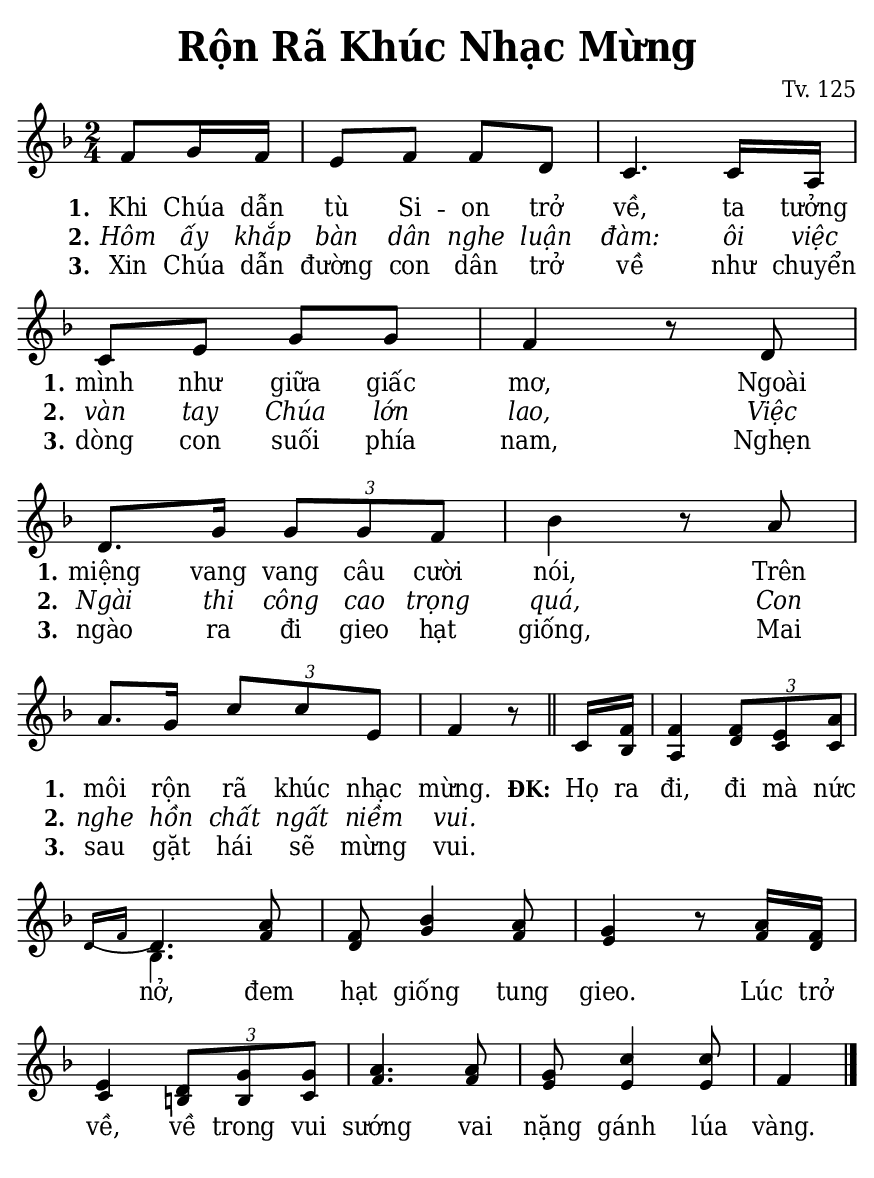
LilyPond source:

% Cài đặt chung\
\version "2.22.1"
\include "english.ly"

\header {
  title = \markup { \fontsize #1 "Rộn Rã Khúc Nhạc Mừng" }
  composer = "Tv. 125"
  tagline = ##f
}

% Nhạc phiên khúc
nhacPhienKhucSop = \relative c' {
  \partial 4 f8 g16 f |
  e8 f f d |
  c4. c16 a |
  c8 e g g |
  f4 r8 d |
  d8. g16 \tuplet 3/2 { g8 g f } |
  bf4 r8 a |
  a8. g16 \tuplet 3/2 { c8 c e, } |
  f4 r8 \bar "||"
  
  <> \tweak extra-offset #'(-6.5 . -2.3) _\markup { \bold "ĐK:" }
  c16 f |
  f4 \tuplet 3/2 { f8 e a } |
  \slashedGrace { d,16
                  \tweak extra-offset #'(0 . 1.2)
                  _(f } d4.) a'8 |
  f bf4 a8 |
  g4 r8 a16 f |
  e4 \tuplet 3/2 { d8 g g } |
  a4. a8 |
  g c4 c8 |
  f,4 \bar "|."
}

nhacPhienKhucAlto = \relative c' {
  r4 |
  R2*7
  r4.
  c16 bf |
  a4 \tuplet 3/2 { d8 c c } |
  bf4. f'8 |
  d g4 f8 |
  e4 r8 f16 d |
  c4 \tuplet 3/2 { b!8 b c } |
  f4. f8 |
  e e4 e8 |
  f4
}

% Lời phiên khúc
loiPhienKhucSop = \lyrics {
  <<
    {
      \set stanza = "1."
      Khi Chúa dẫn tù Si -- on trở về,
      ta tưởng mình như giữa giấc mơ,
      Ngoài miệng vang vang câu cười nói,
      Trên môi rộn rã khúc nhạc mừng.
    }
    \new Lyrics {
	    \set associatedVoice = "beSop"
	    \set stanza = "2."
      \override Lyrics.LyricText.font-shape = #'italic
	    Hôm ấy khắp bàn dân nghe luận đàm:
	    ôi việc vàn tay Chúa lớn lao,
	    Việc Ngài thi công cao trọng quá,
	    Con nghe hồn chất ngất niềm vui.
    }
    \new Lyrics {
	    \set associatedVoice = "beSop"
	    \set stanza = "3."
	    Xin Chúa dẫn đường con dân trở về
	    như chuyển dòng con suối phía nam,
	    Nghẹn ngào ra đi gieo hạt giống,
	    Mai sau gặt hái sẽ mừng vui.
    }
  >>
  %\set stanza = "ĐK:"
  \set stanza = ""
  Họ ra đi, đi mà nức nở,
  đem hạt giống tung gieo.
  Lúc trở về, về trong vui sướng
  vai nặng gánh lúa vàng.
}

% Dàn trang
\paper {
  #(set-paper-size "a5")
  top-margin = 3\mm
  bottom-margin = 3\mm
  left-margin = 3\mm
  right-margin = 3\mm
  indent = #0
  #(define fonts
	 (make-pango-font-tree "Deja Vu Serif Condensed"
	 		       "Deja Vu Serif Condensed"
			       "Deja Vu Serif Condensed"
			       (/ 20 20)))
  print-page-number = ##f
  system-system-spacing = #'((basic-distance . 0.1) (padding . 2.5))
}

TongNhip = {
  \key f \major \time 2/4
  \set Timing.beamExceptions = #'()
  \set Timing.baseMoment = #(ly:make-moment 1/4)
}

% mã nguồn cho những chức năng chưa hỗ trợ trong phiên bản lilypond hiện tại
% cung cấp bởi cộng đồng lilypond khi gửi email đến lilypond-user@gnu.org
% Đổi kích thước nốt cho bè phụ
notBePhu =
#(define-music-function (font-size music) (number? ly:music?)
   (for-some-music
     (lambda (m)
       (if (music-is-of-type? m 'rhythmic-event)
           (begin
             (set! (ly:music-property m 'tweaks)
                   (cons `(font-size . ,font-size)
                         (ly:music-property m 'tweaks)))
             #t)
           #f))
     music)
   music)

% in số phiên khúc trên mỗi dòng
#(define (add-grob-definition grob-name grob-entry)
    (set! all-grob-descriptions
          (cons ((@@ (lily) completize-grob-entry)
                 (cons grob-name grob-entry))
                all-grob-descriptions)))

#(add-grob-definition
   'StanzaNumberSpanner
   `((direction . ,LEFT)
     (font-series . bold)
     (padding . 1)
     (side-axis . ,X)
     (stencil . ,ly:text-interface::print)
     (X-offset . ,ly:side-position-interface::x-aligned-side)
     (Y-extent . ,grob::always-Y-extent-from-stencil)
     (meta . ((class . Spanner)
              (interfaces . (font-interface
                             side-position-interface
                             stanza-number-interface
                             text-interface))))))

\layout {
   \context {
     \Global
     \grobdescriptions #all-grob-descriptions
   }
   \context {
     \Score
     \remove Stanza_number_align_engraver
     \consists
       #(lambda (context)
          (let ((texts '())
                (syllables '()))
            (make-engraver
             (acknowledgers
              ((stanza-number-interface engraver grob source-engraver)
                 (set! texts (cons grob texts)))
              ((lyric-syllable-interface engraver grob source-engraver)
                 (set! syllables (cons grob syllables))))
             ((stop-translation-timestep engraver)
                (for-each
                 (lambda (text)
                   (for-each
                    (lambda (syllable)
                      (ly:pointer-group-interface::add-grob text
'side-support-elements syllable))
                    syllables))
                 texts)
                (set! syllables '())))))
   }
   \context {
     \Lyrics
     \remove Stanza_number_engraver
     \consists
       #(lambda (context)
          (let ((text #f)
                (last-stanza #f))
            (make-engraver
             ((process-music engraver)
                (let ((stanza (ly:context-property context 'stanza #f)))
                  (if (and stanza (not (equal? stanza last-stanza)))
                      (let ((column (ly:context-property context
'currentCommandColumn)))
                        (set! last-stanza stanza)
                        (if text
                            (ly:spanner-set-bound! text RIGHT column))

                        (set! text (ly:engraver-make-grob engraver
'StanzaNumberSpanner '()))
                        (ly:grob-set-property! text 'text stanza)
                        (ly:spanner-set-bound! text LEFT column)))))
             ((finalize engraver)
                (if text
                    (let ((column (ly:context-property context
'currentCommandColumn)))
                      (ly:spanner-set-bound! text RIGHT column)))))))
     \override StanzaNumberSpanner.horizon-padding = 10000
   }
}
% kết thúc mã nguồn

\score {
  \new ChoirStaff <<
    \new Staff \with {
        \consists "Merge_rests_engraver"
        printPartCombineTexts = ##f
      }
      <<
      \new Voice \TongNhip \partCombine 
        \nhacPhienKhucSop
        \notBePhu -1 { \nhacPhienKhucAlto }
      \new NullVoice = beSop \nhacPhienKhucSop
      \new Lyrics \lyricsto beSop \loiPhienKhucSop
      >>
  >>
  \layout {
    \override Lyrics.LyricSpace.minimum-distance = #1.5
    \override Score.BarNumber.break-visibility = ##(#f #f #f)
    \override Score.SpacingSpanner.uniform-stretching = ##t
  } 
}
